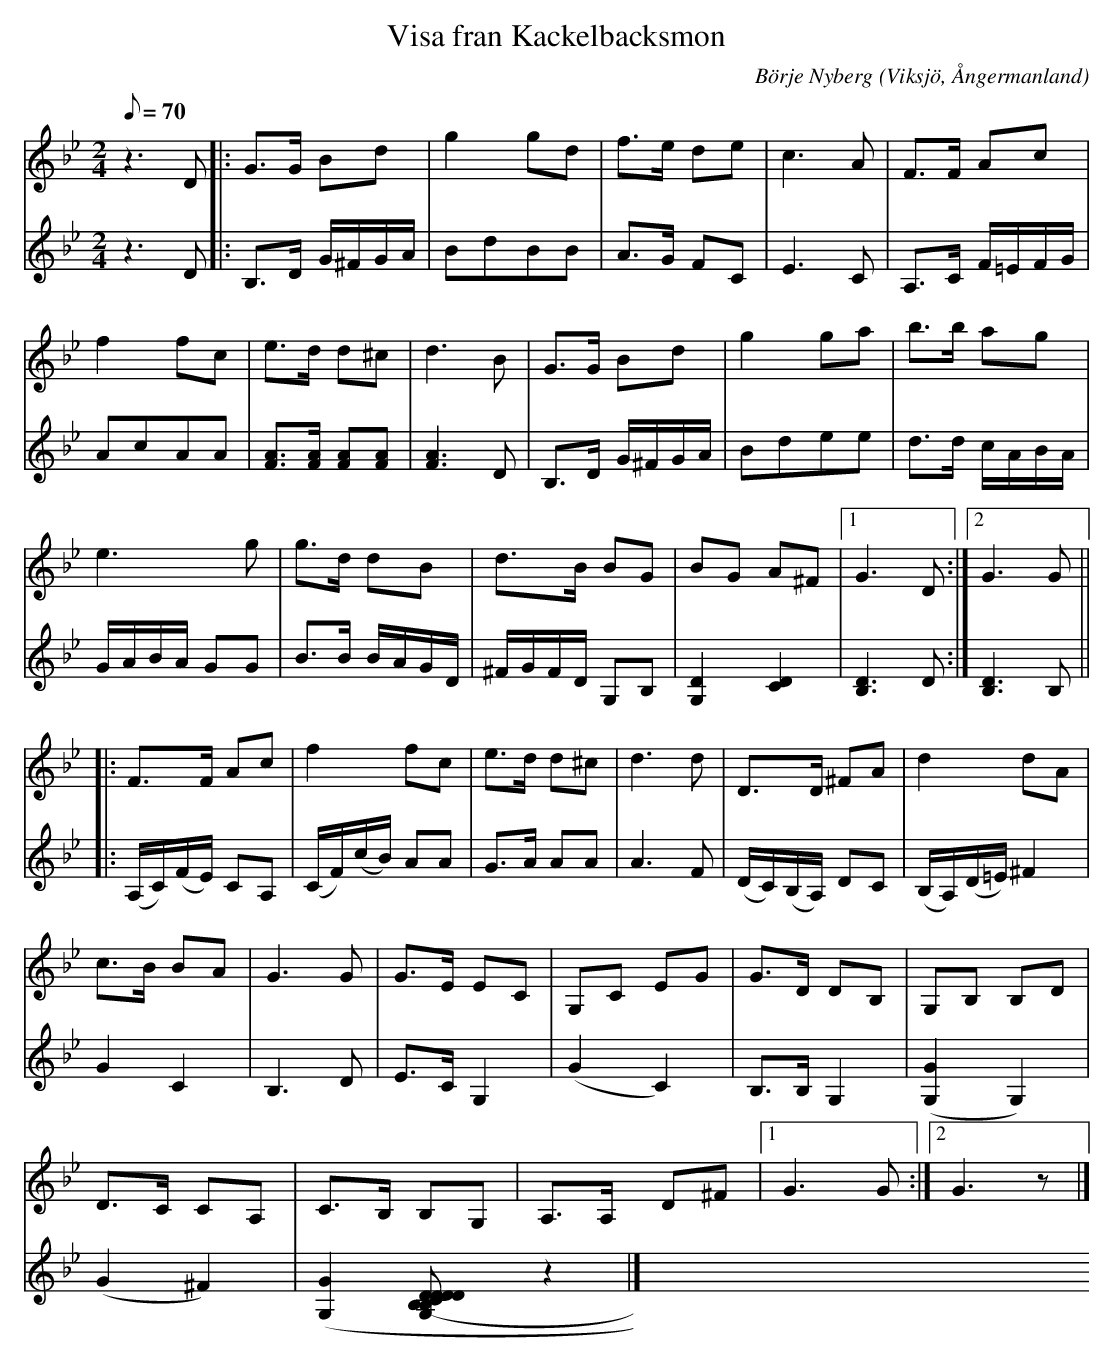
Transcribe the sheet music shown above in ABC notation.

X:1
T:Visa fran Kackelbacksmon
C:Börje Nyberg
O:Viksjö, Ångermanland
M:2/4
L:1/8
Q:70
K:Gm
V:1
z2> D2|: G>G Bd | g2 gd | f>e de | c2>A2 | F>F Ac |
f2 fc | e>d d^c | d2>B2 | G>G Bd |g2 ga | b>b ag |
e2> g2 | g>d dB |d>B BG |BG A^F |1 G2> D2 :|2 G2> G2 ||
|: F>F Ac | f2 fc | e>d d^c | d2>d2 | D>D ^FA | d2 dA |
c>B BA |G2> G2 | G>E EC | G,C EG | G>D DB, | G,B, B,D |
D>C CA, | C>B, B,G, | A,>A, D^F |1 G2> G2 :|2 G2> z2 |]
V:2
z2> D2 |: B,>D G/2^F/2G/2A/2 | BdBB | A>G FC | E2>C2 | A,>C F/2=E/2F/2G/2 |
AcAA | [AF]>[AF] [AF][AF] | [A2F2]> D2 | B,>D G/2^F/2G/2A/2 | Bdee | d>d c/2A/2B/2A/2 |
G/2A/2B/2A/2 GG | B>B B/2A/2G/2D/2 | ^F/2G/2F/2D/2 G,B, | [G,2D2] [C2D2] | [D2B,2]> D2 :| [D2B,2]> B,2 ||
|: (A,/2C/2)(F/2E/2) CA, | (C/2F/2)(c/2B/2) AA | G>A AA | A2> F2 | (D/2C/2)(B,/2A,/2) DC | (B,/2A,/2)(D/2=E/2) ^F2 |
G2 C2 | B,2> D2 | E>C G,2, |(G2 C2) | B,>B, G,2 | ([G,2G2] G,2) |
(G2 ^F2) | ([G2G,2] [D2G,2 | (D C | D2> B, :| [DB,] z2 |]
